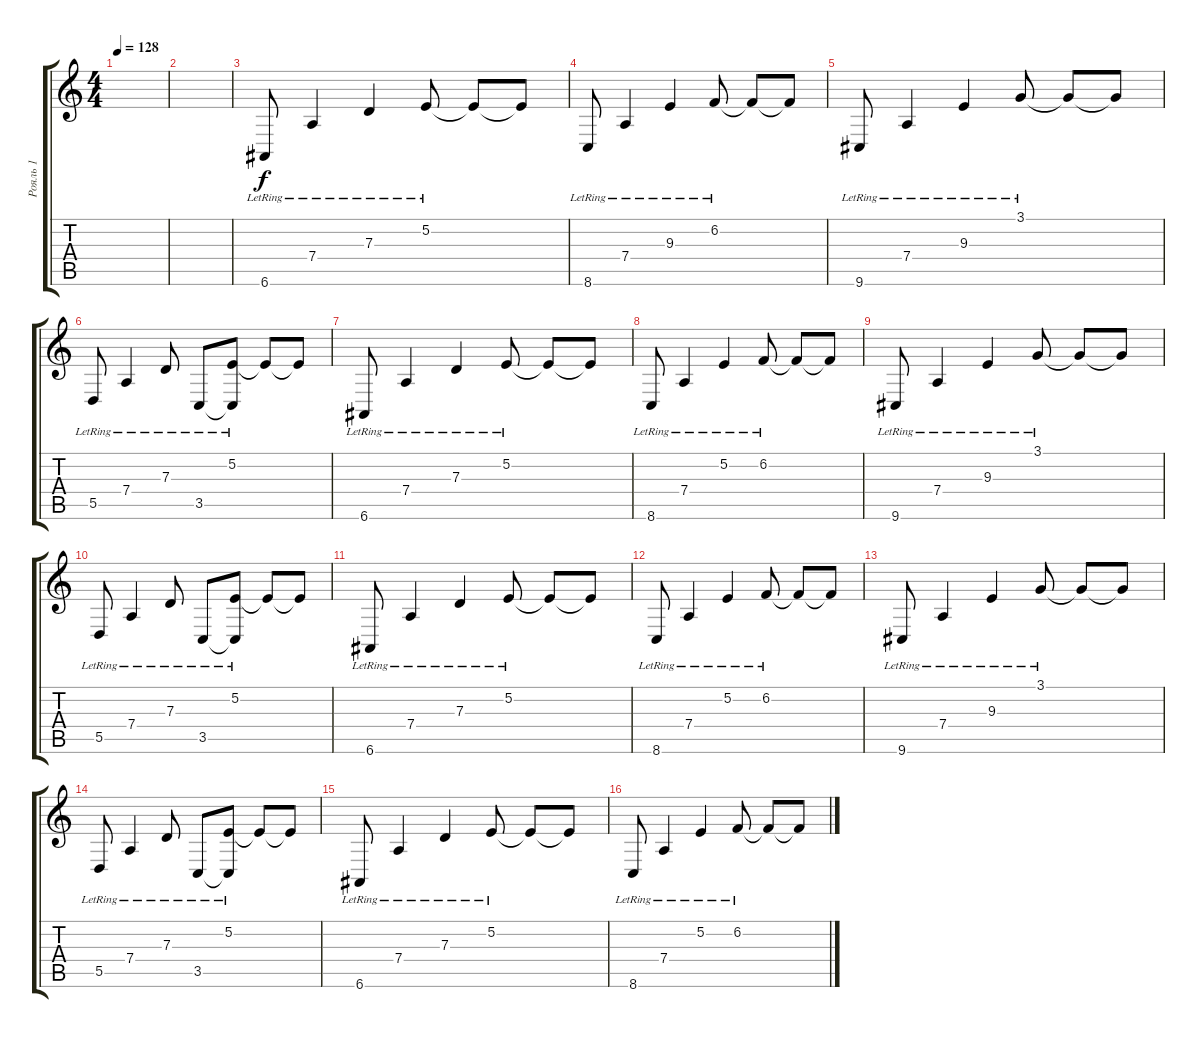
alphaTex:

\track ("Рояль 1" "Рояль 1") {instrument brightacousticpiano}
\staff {score tabs}
\tuning (E4 B3 G3 D3 A2 E2) {hide}
\ts (4 4)
\tempo 128
\clef g2
\ks c
|
|
6.6{lr}.8 7.4{lr}.4 7.3{lr}.4 5.2{lr}.8 5.2{t}.8 5.2{t}.8 |
8.6{lr}.8 7.4{lr}.4 9.3{lr}.4 6.2{lr}.8 6.2{t}.8 6.2{t}.8 |
9.6{lr}.8 7.4{lr}.4 9.3{lr}.4 3.1{lr}.8 3.1{t}.8 3.1{t}.8 |
5.5{lr}.8 7.4{lr}.4 7.3{lr}.8 3.5{lr}.8 (5.2{lr} 3.5{t}).8 5.2{t}.8 5.2{t}.8 |
6.6{lr}.8 7.4{lr}.4 7.3{lr}.4 5.2{lr}.8 5.2{t}.8 5.2{t}.8 |
8.6{lr}.8 7.4{lr}.4 5.2{lr}.4 6.2{lr}.8 6.2{t}.8 6.2{t}.8 |
9.6{lr}.8 7.4{lr}.4 9.3{lr}.4 3.1{lr}.8 3.1{t}.8 3.1{t}.8 |
5.5{lr}.8 7.4{lr}.4 7.3{lr}.8 3.5{lr}.8 (5.2{lr} 3.5{t}).8 5.2{t}.8 5.2{t}.8 |
6.6{lr}.8 7.4{lr}.4 7.3{lr}.4 5.2{lr}.8 5.2{t}.8 5.2{t}.8 |
8.6{lr}.8 7.4{lr}.4 5.2{lr}.4 6.2{lr}.8 6.2{t}.8 6.2{t}.8 |
9.6{lr}.8 7.4{lr}.4 9.3{lr}.4 3.1{lr}.8 3.1{t}.8 3.1{t}.8 |
5.5{lr}.8 7.4{lr}.4 7.3{lr}.8 3.5{lr}.8 (5.2{lr} 3.5{t}).8 5.2{t}.8 5.2{t}.8 |
6.6{lr}.8 7.4{lr}.4 7.3{lr}.4 5.2{lr}.8 5.2{t}.8 5.2{t}.8 |
8.6{lr}.8 7.4{lr}.4 5.2{lr}.4 6.2{lr}.8 6.2{t}.8 6.2{t}.8
